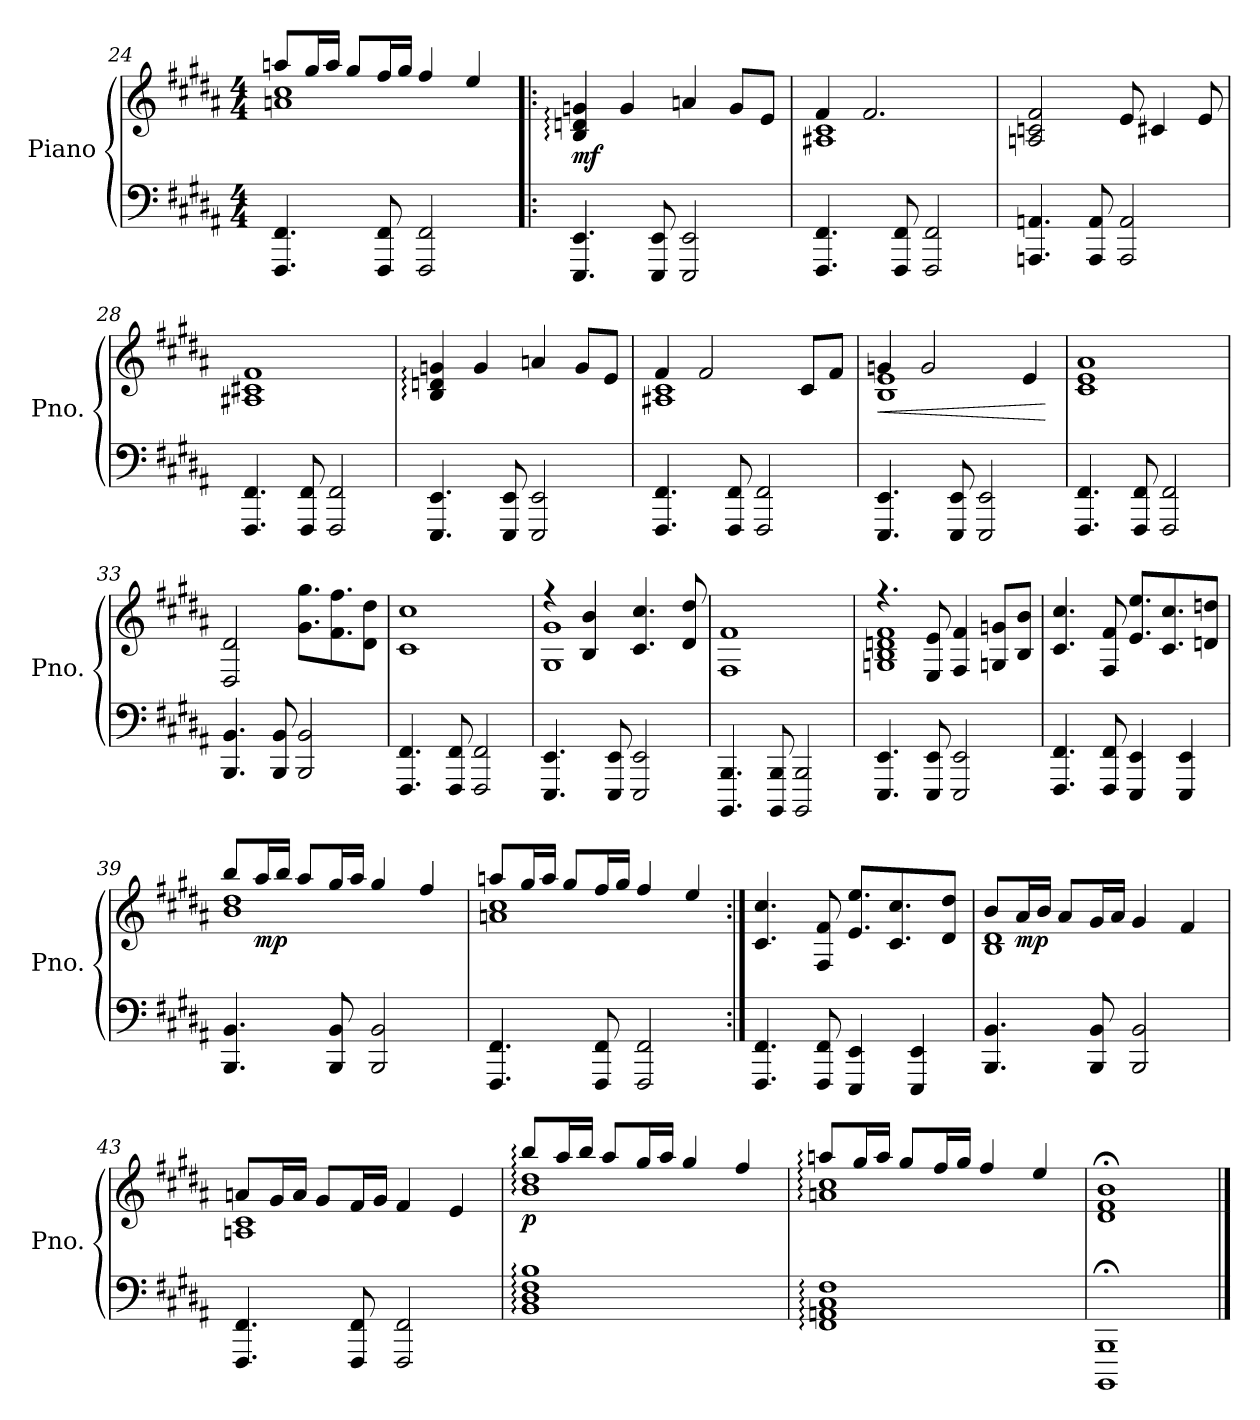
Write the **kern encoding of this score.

**kern	**kern	**dynam
*part1	*part1	*part1
*staff2	*staff1	*staff1/2
*I"Piano	*	*
*I'Pno.	*	*
*clefF4	*clefG2	*
*k[f#c#g#d#a#]	*k[f#c#g#d#a#]	*
*M4/4	*M4/4	*
=24	=24	=24
*	*^	*
4.FFF#/ 4.FF#/	8aan/L	1an 1cc#	.
.	16gg#/L	.	.
.	16aa/JJ	.	.
.	8gg#/L	.	.
8FFF#/ 8FF#/	16ff#/L	.	.
.	16gg#/JJ	.	.
2FFF#/ 2FF#/	4ff#/	.	.
.	4ee/	.	.
*	*v	*v	*
!!LO:PB:g=z
=25!|:	=25!|:	=25!|:
!	!	!LO:DY:b
4.EEE/ 4.EE/	4B/: 4dn/: 4gn/:	mf
.	4g/	.
8EEE/ 8EE/	.	.
2EEE/ 2EE/	4an/	.
.	8g/L	.
.	8e/J	.
=26	=26	=26
*	*^	*
4.FFF#/ 4.FF#/	4f#/	1A#X 1c#	.
.	2.f#/	.	.
8FFF#/ 8FF#/	.	.	.
2FFF#/ 2FF#/	.	.	.
*	*v	*v	*
=27	=27	=27
4.AAAn/ 4.AAn/	2An/ 2cn/ 2f#/	.
8AAA/ 8AA/	.	.
2AAA/ 2AA/	8e/	.
.	4c#X/	.
.	8e/	.
=28	=28	=28
4.FFF#/ 4.FF#/	1A#X 1c#X 1f#	.
8FFF#/ 8FF#/	.	.
2FFF#/ 2FF#/	.	.
!!LO:LB:g=z
=29	=29	=29
4.EEE/ 4.EE/	4B/: 4dn/: 4gn/:	.
.	4g/	.
8EEE/ 8EE/	.	.
2EEE/ 2EE/	4an/	.
.	8g/L	.
.	8e/J	.
=30	=30	=30
*	*^	*
4.FFF#/ 4.FF#/	4f#/	1A#X 1c#	.
.	2f#/	.	.
8FFF#/ 8FF#/	.	.	.
2FFF#/ 2FF#/	.	.	.
.	8c#/L	.	.
.	8f#/J	.	.
=31	=31	=31	=31
!	!	!	!LO:HP:b
4.EEE/ 4.EE/	4gn/	1B 1e	<
.	2g/	.	.
8EEE/ 8EE/	.	.	.
2EEE/ 2EE/	.	.	.
.	4e/	.	.
*	*v	*v	*
.	.	[
=32	=32	=32
4.FFF#/ 4.FF#/	1c# 1e 1a#	.
8FFF#/ 8FF#/	.	.
2FFF#/ 2FF#/	.	.
!!LO:LB:g=z
=33	=33	=33
!	!	!LO:DY:b=2
!	!	!LO:DY:n=1:b
4.BBB/ 4.BB/	2D#/ 2d#/	mf f
8BBB/ 8BB/	.	.
2BBB/ 2BB/	8.g#\ 8.gg#\L	.
.	8.f#\ 8.ff#\	.
.	8d#\ 8dd#\J	.
=34	=34	=34
4.FFF#/ 4.FF#/	1c# 1cc#	.
8FFF#/ 8FF#/	.	.
2FFF#/ 2FF#/	.	.
=35	=35	=35
*	*^	*
4.EEE/ 4.EE/	4r	1G# 1g#	.
.	4B/ 4b/	.	.
8EEE/ 8EE/	.	.	.
2EEE/ 2EE/	4.c#/ 4.cc#/	.	.
.	8d#/ 8dd#/	.	.
*	*v	*v	*
=36	=36	=36
4.BBBB/ 4.BBB/	1F# 1f#	.
8BBBB/ 8BBB/	.	.
2BBBB/ 2BBB/	.	.
!!LO:LB:g=z
=37	=37	=37
*	*^	*
4.EEE/ 4.EE/	4.r	1Gn 1B 1dn 1f#	.
8EEE/ 8EE/	8E/ 8e/	.	.
2EEE/ 2EE/	4F#/ 4f#/	.	.
.	8Gn/ 8gn/L	.	.
.	8B/ 8b/J	.	.
*	*v	*v	*
=38	=38	=38
4.FFF#/ 4.FF#/	4.c#/ 4.cc#/	.
8FFF#/ 8FF#/	8F#/ 8f#/	.
4EEE/ 4EE/	8.e/ 8.ee/L	.
.	8.c#/ 8.cc#/	.
4EEE/ 4EE/	.	.
.	8dn/ 8ddn/J	.
=39	=39	=39
*	*^	*
4.BBB/ 4.BB/	8bb/L	1b 1dd#	.
!	!	!	!LO:DY:b
.	16aa#/L	.	mp
.	16bb/JJ	.	.
.	8aa#/L	.	.
8BBB/ 8BB/	16gg#/L	.	.
.	16aa#/JJ	.	.
2BBB/ 2BB/	4gg#/	.	.
.	4ff#/	.	.
=40	=40	=40	=40
4.FFF#/ 4.FF#/	8aan/L	1an 1cc#	.
.	16gg#/L	.	.
.	16aa/JJ	.	.
.	8gg#/L	.	.
8FFF#/ 8FF#/	16ff#/L	.	.
.	16gg#/JJ	.	.
2FFF#/ 2FF#/	4ff#/	.	.
.	4ee/	.	.
*	*v	*v	*
!!LO:LB:g=z
=41:|!	=41:|!	=41:|!
!	!	!LO:DY:b=2
!	!	!LO:DY:n=1:b
4.FFF#/ 4.FF#/	4.c#/ 4.cc#/	mf f
8FFF#/ 8FF#/	8F#/ 8f#/	.
4EEE/ 4EE/	8.e/ 8.ee/L	.
.	8.c#/ 8.cc#/	.
4EEE/ 4EE/	.	.
.	8d#/ 8dd#/J	.
=42	=42	=42
*	*^	*
4.BBB/ 4.BB/	8b/L	1B 1d#	.
!	!	!	!LO:DY:b
.	16a#/L	.	mp
.	16b/JJ	.	.
.	8a#/L	.	.
8BBB/ 8BB/	16g#/L	.	.
.	16a#/JJ	.	.
2BBB/ 2BB/	4g#/	.	.
.	4f#/	.	.
=43	=43	=43	=43
4.FFF#/ 4.FF#/	8an/L	1An 1c#	.
.	16g#/L	.	.
.	16a/JJ	.	.
.	8g#/L	.	.
8FFF#/ 8FF#/	16f#/L	.	.
.	16g#/JJ	.	.
2FFF#/ 2FF#/	4f#/	.	.
.	4e/	.	.
=44	=44	=44	=44
!	!	!	!LO:DY:b
1BB: 1D#: 1F#: 1B:	8bb:/L	1b: 1dd#:	p
.	16aa#/L	.	.
.	16bb/JJ	.	.
.	8aa#/L	.	.
.	16gg#/L	.	.
.	16aa#/JJ	.	.
.	4gg#/	.	.
.	4ff#/	.	.
!!LO:LB:g=z	!!
=45	=45	=45	=45
1FF#: 1AAn: 1C#: 1F#:	8aan:/L	1an: 1cc#:	.
.	16gg#/L	.	.
.	16aa/JJ	.	.
.	8gg#/L	.	.
.	16ff#/L	.	.
.	16gg#/JJ	.	.
.	4ff#/	.	.
.	4ee/	.	.
*	*v	*v	*
=46	=46	=46
1BBBB;< 1BBB;<	1d#;< 1f#;< 1b;<	.
==	==	==
*-	*-	*-
